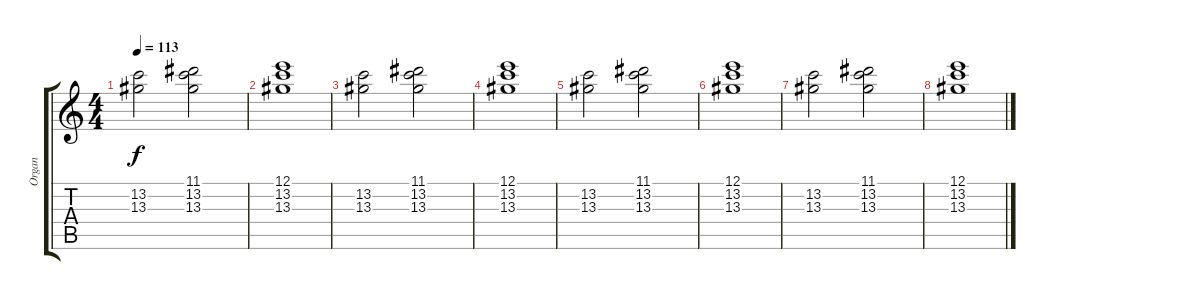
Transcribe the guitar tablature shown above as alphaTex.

\track ("Organ" "Organ") {instrument acousticguitarnylon}
\staff {score tabs}
\tuning (E4 B3 G3 D3 A2 E2) {hide}
\ts (4 4)
\tempo 113
\clef g2
\ks c
(13.2 13.3).2{dy f} (11.1 13.2 13.3).2 |
(12.1 13.2 13.3).1 |
(13.2 13.3).2 (11.1 13.2 13.3).2 |
(12.1 13.2 13.3).1 |
(13.2 13.3).2 (11.1 13.2 13.3).2 |
(12.1 13.2 13.3).1 |
(13.2 13.3).2 (11.1 13.2 13.3).2 |
(12.1 13.2 13.3).1
